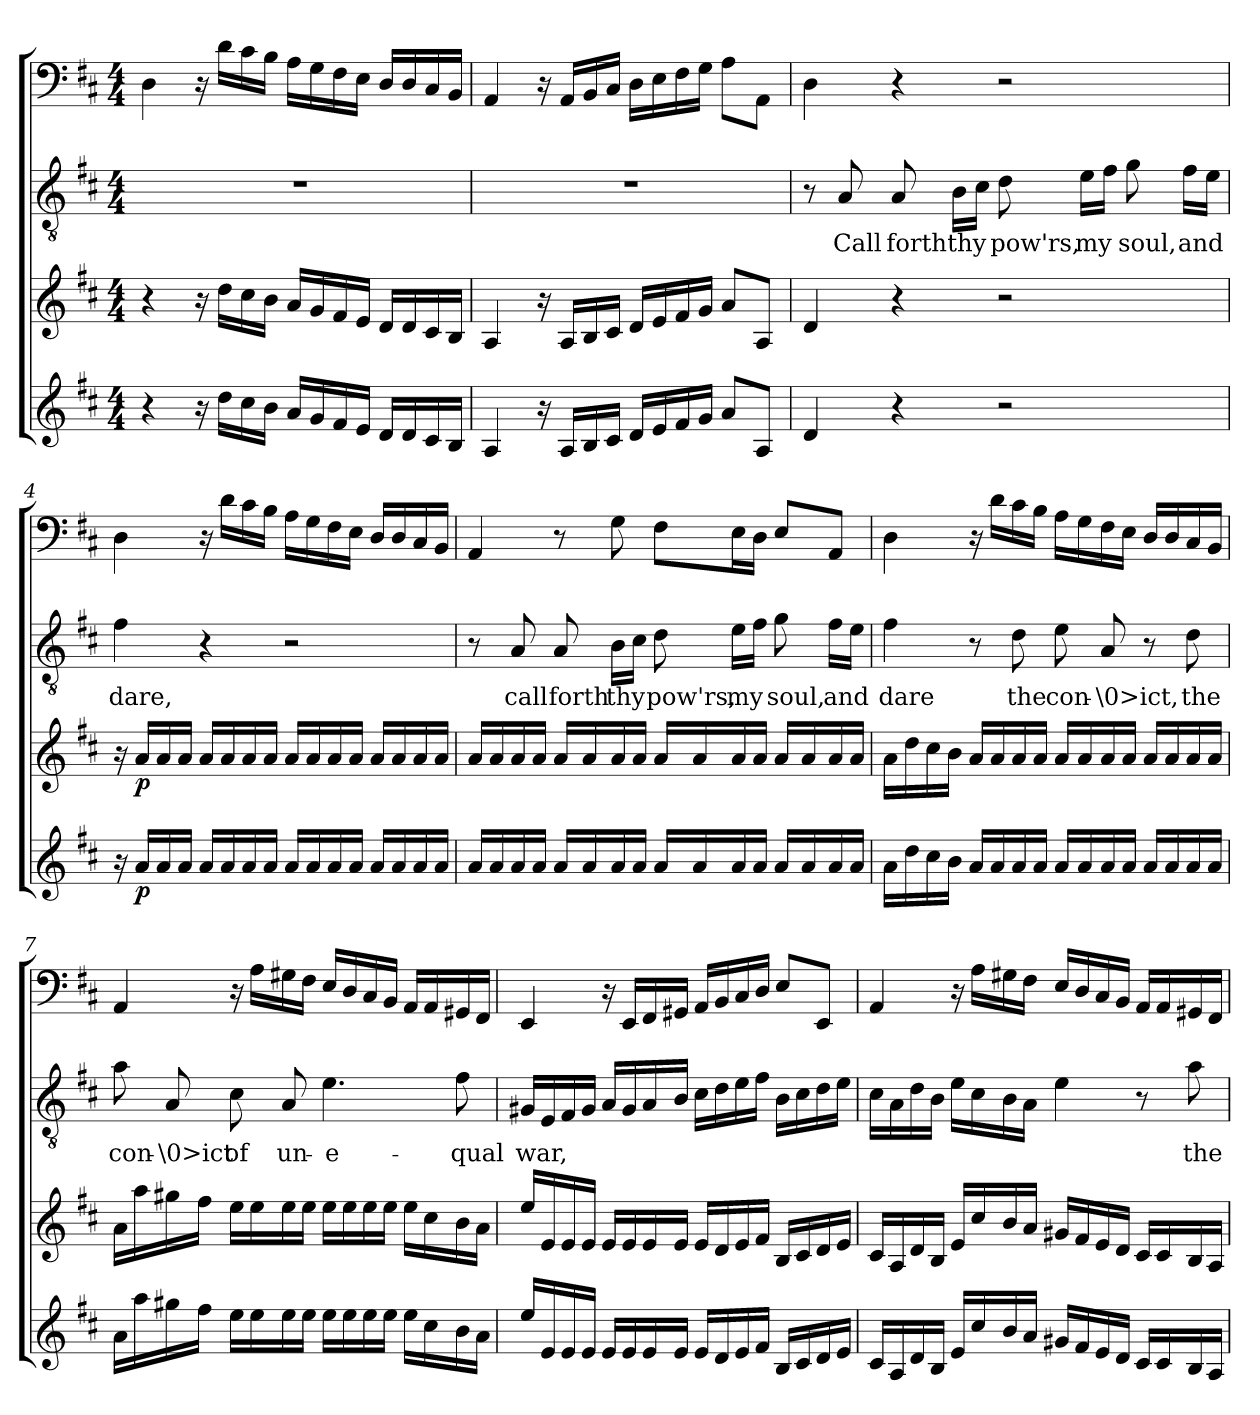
**kern	**dynam	**kern	**dynam	**kern	**text	**kern
*part4	*part4	*part3	*part3	*part2	*part2	*part1
*staff4	*staff4	*staff3	*staff3	*staff2	*staff2	*staff1
*clefG2	*	*clefG2	*	*clefGv2	*	*clefF4
*k[f#c#]	*	*k[f#c#]	*	*k[f#c#]	*	*k[f#c#]
*D:	*	*D:	*	*D:	*	*D:
*M4/4	*	*M4/4	*	*M4/4	*	*M4/4
=1	=1	=1	=1	=1	=1	=1
4r	.	4r	.	1r	.	4D\
16r	.	16r	.	.	.	16r
16dd\LL	.	16dd\LL	.	.	.	16d\LL
16cc#\	.	16cc#\	.	.	.	16c#\
16b\JJ	.	16b\JJ	.	.	.	16B\JJ
16a/LL	.	16a/LL	.	.	.	16A\LL
16g/	.	16g/	.	.	.	16G\
16f#/	.	16f#/	.	.	.	16F#\
16e/JJ	.	16e/JJ	.	.	.	16E\JJ
16d/LL	.	16d/LL	.	.	.	16D/LL
16d/	.	16d/	.	.	.	16D/
16c#/	.	16c#/	.	.	.	16C#/
16B/JJ	.	16B/JJ	.	.	.	16BB/JJ
=2	=2	=2	=2	=2	=2	=2
4A/	.	4A/	.	1r	.	4AA/
16r	.	16r	.	.	.	16r
16A/LL	.	16A/LL	.	.	.	16AA/LL
16B/	.	16B/	.	.	.	16BB/
16c#/JJ	.	16c#/JJ	.	.	.	16C#/JJ
16d/LL	.	16d/LL	.	.	.	16D\LL
16e/	.	16e/	.	.	.	16E\
16f#/	.	16f#/	.	.	.	16F#\
16g/JJ	.	16g/JJ	.	.	.	16G\JJ
8a/L	.	8a/L	.	.	.	8A\L
8A/J	.	8A/J	.	.	.	8AA\J
=3	=3	=3	=3	=3	=3	=3
4d/	.	4d/	.	8r	.	4D\
.	.	.	.	8A/	Call	.
4r	.	4r	.	8A/	forth	4r
.	.	.	.	16B\LL	thy	.
.	.	.	.	16c#\JJ	.	.
2r	.	2r	.	8d\	pow'rs,	2r
.	.	.	.	16e\LL	my	.
.	.	.	.	16f#\JJ	.	.
.	.	.	.	8g\	soul,	.
.	.	.	.	16f#\LL	and	.
.	.	.	.	16e\JJ	.	.
=4	=4	=4	=4	=4	=4	=4
16r	.	16r	.	4f#\	dare,	4D\
16a/LL	p	16a/LL	p	.	.	.
16a/	.	16a/	.	.	.	.
16a/JJ	.	16a/JJ	.	.	.	.
16a/LL	.	16a/LL	.	4r	.	16r
16a/	.	16a/	.	.	.	16d\LL
16a/	.	16a/	.	.	.	16c#\
16a/JJ	.	16a/JJ	.	.	.	16B\JJ
16a/LL	.	16a/LL	.	2r	.	16A\LL
16a/	.	16a/	.	.	.	16G\
16a/	.	16a/	.	.	.	16F#\
16a/JJ	.	16a/JJ	.	.	.	16E\JJ
16a/LL	.	16a/LL	.	.	.	16D/LL
16a/	.	16a/	.	.	.	16D/
16a/	.	16a/	.	.	.	16C#/
16a/JJ	.	16a/JJ	.	.	.	16BB/JJ
=5	=5	=5	=5	=5	=5	=5
16a/LL	.	16a/LL	.	8r	.	4AA/
16a/	.	16a/	.	.	.	.
16a/	.	16a/	.	8A/	call	.
16a/JJ	.	16a/JJ	.	.	.	.
16a/LL	.	16a/LL	.	8A/	forth	8r
16a/	.	16a/	.	.	.	.
16a/	.	16a/	.	16B\LL	thy	8G\
16a/JJ	.	16a/JJ	.	16c#\JJ	.	.
16a/LL	.	16a/LL	.	8d\	pow'rs,	8F#\L
16a/	.	16a/	.	.	.	.
16a/	.	16a/	.	16e\LL	my	16E\L
16a/JJ	.	16a/JJ	.	16f#\JJ	.	16D\JJ
16a/LL	.	16a/LL	.	8g\	soul,	8E/L
16a/	.	16a/	.	.	.	.
16a/	.	16a/	.	16f#\LL	and	8AA/J
16a/JJ	.	16a/JJ	.	16e\JJ	.	.
=6	=6	=6	=6	=6	=6	=6
16a\LL	.	16a\LL	.	4f#\	dare	4D\
16dd\	.	16dd\	.	.	.	.
16cc#\	.	16cc#\	.	.	.	.
16b\JJ	.	16b\JJ	.	.	.	.
16a/LL	.	16a/LL	.	8r	.	16r
16a/	.	16a/	.	.	.	16d\LL
16a/	.	16a/	.	8d\	the	16c#\
16a/JJ	.	16a/JJ	.	.	.	16B\JJ
16a/LL	.	16a/LL	.	8e\	con-	16A\LL
16a/	.	16a/	.	.	.	16G\
16a/	.	16a/	.	8A/	-\0>ict,	16F#\
16a/JJ	.	16a/JJ	.	.	.	16E\JJ
16a/LL	.	16a/LL	.	8r	.	16D/LL
16a/	.	16a/	.	.	.	16D/
16a/	.	16a/	.	8d\	the	16C#/
16a/JJ	.	16a/JJ	.	.	.	16BB/JJ
=7	=7	=7	=7	=7	=7	=7
16a\LL	.	16a\LL	.	8a\	con-	4AA/
16aa\	.	16aa\	.	.	.	.
16gg#X\	.	16gg#X\	.	8A/	-\0>ict	.
16ff#\JJ	.	16ff#\JJ	.	.	.	.
16ee\LL	.	16ee\LL	.	8c#\	of	16r
16ee\	.	16ee\	.	.	.	16A\LL
16ee\	.	16ee\	.	8A/	un-	16G#X\
16ee\JJ	.	16ee\JJ	.	.	.	16F#\JJ
16ee\LL	.	16ee\LL	.	4.e\	-e-	16E/LL
16ee\	.	16ee\	.	.	.	16D/
16ee\	.	16ee\	.	.	.	16C#/
16ee\JJ	.	16ee\JJ	.	.	.	16BB/JJ
16ee\LL	.	16ee\LL	.	.	.	16AA/LL
16cc#\	.	16cc#\	.	.	.	16AA/
16b\	.	16b\	.	8f#\	-qual	16GG#X/
16a\JJ	.	16a\JJ	.	.	.	16FF#/JJ
=8	=8	=8	=8	=8	=8	=8
16ee/LL	.	16ee/LL	.	16G#X/LL	war,	4EE/
16e/	.	16e/	.	16E/	.	.
16e/	.	16e/	.	16F#/	.	.
16e/JJ	.	16e/JJ	.	16G#/JJ	.	.
16e/LL	.	16e/LL	.	16A/LL	.	16r
16e/	.	16e/	.	16G#/	.	16EE/LL
16e/	.	16e/	.	16A/	.	16FF#/
16e/JJ	.	16e/JJ	.	16B/JJ	.	16GG#X/JJ
16e/LL	.	16e/LL	.	16c#\LL	.	16AA/LL
16d/	.	16d/	.	16d\	.	16BB/
16e/	.	16e/	.	16e\	.	16C#/
16f#/JJ	.	16f#/JJ	.	16f#\JJ	.	16D/JJ
16B/LL	.	16B/LL	.	16B\LL	.	8E/L
16c#/	.	16c#/	.	16c#\	.	.
16d/	.	16d/	.	16d\	.	8EE/J
16e/JJ	.	16e/JJ	.	16e\JJ	.	.
=9	=9	=9	=9	=9	=9	=9
16c#/LL	.	16c#/LL	.	16c#\LL	.	4AA/
16A/	.	16A/	.	16A\	.	.
16d/	.	16d/	.	16d\	.	.
16B/JJ	.	16B/JJ	.	16B\JJ	.	.
16e/LL	.	16e/LL	.	16e\LL	.	16r
16cc#/	.	16cc#/	.	16c#\	.	16A\LL
16b/	.	16b/	.	16B\	.	16G#X\
16a/JJ	.	16a/JJ	.	16A\JJ	.	16F#\JJ
16g#X/LL	.	16g#X/LL	.	4e\	.	16E/LL
16f#/	.	16f#/	.	.	.	16D/
16e/	.	16e/	.	.	.	16C#/
16d/JJ	.	16d/JJ	.	.	.	16BB/JJ
16c#/LL	.	16c#/LL	.	8r	.	16AA/LL
16c#/	.	16c#/	.	.	.	16AA/
16B/	.	16B/	.	8a\	the	16GG#X/
16A/JJ	.	16A/JJ	.	.	.	16FF#/JJ
=	=	=	=	=	=	=
*-	*-	*-	*-	*-	*-	*-
